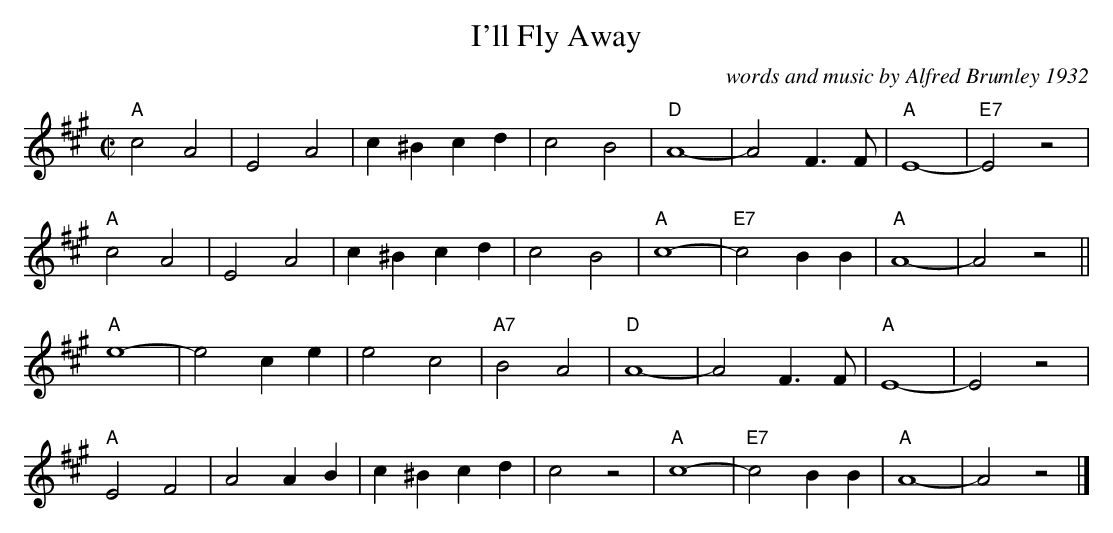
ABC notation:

X:1
T:I'll Fly Away
C:words and music by Alfred Brumley 1932
M:C|
L:1/4
K:A
"A"c2A2|E2A2|c^Bcd|c2B2|"D"A4-|A2 F>F| "A"E4-|"E7"E2z2|
"A"c2A2|E2A2|c^Bcd|c2B2|"A"c4-|"E7"c2 BB|"A"A4-|A2z2||
"A"e4-|e2 ce|e2c2|"A7"B2A2| "D"A4-|A2 F>F| "A"E4-|E2z2|
"A"E2F2| A2AB |c^Bcd|c2z2|"A"c4-|"E7"c2 BB|"A"A4-|A2z2|]
